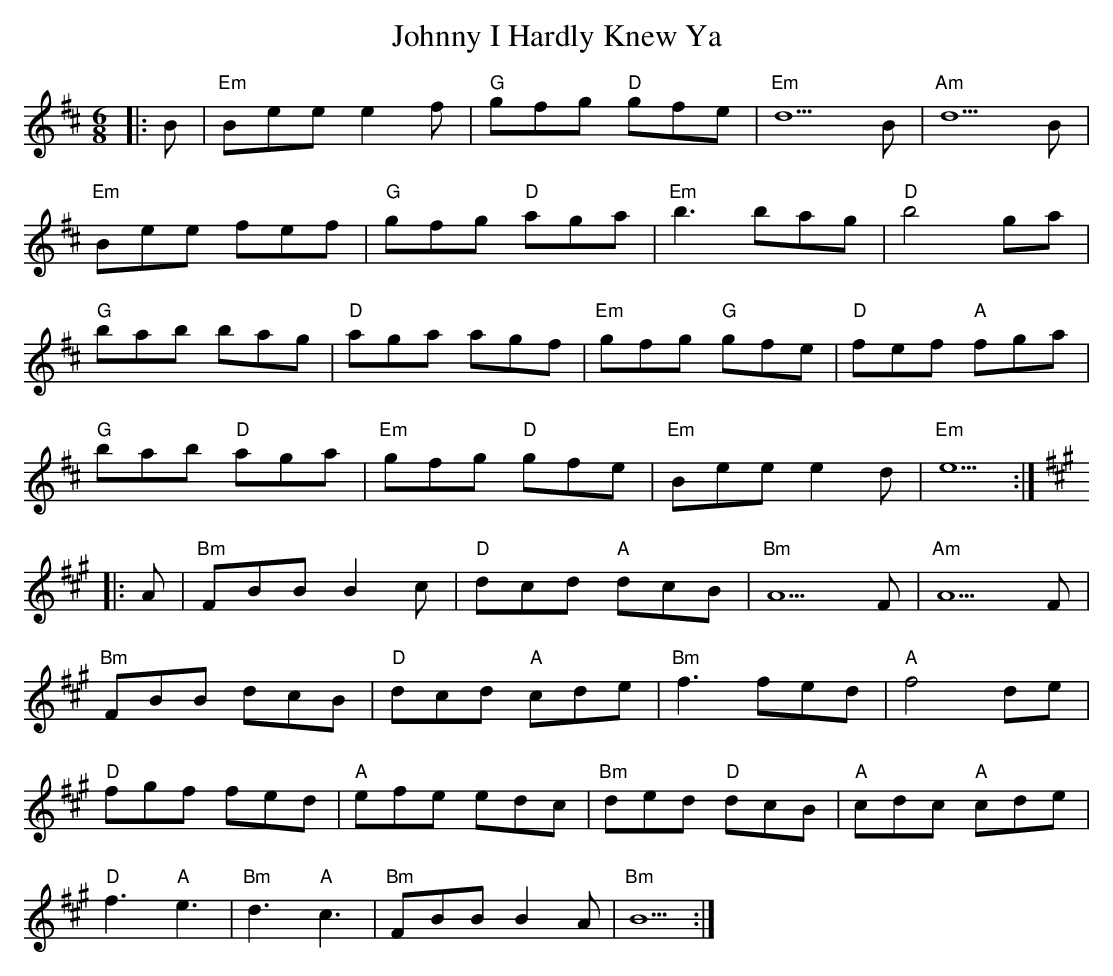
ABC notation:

X:1
T: Johnny I Hardly Knew Ya
M: 6/8
L: 1/8
K: Edor
|:B|"Em"Bee e2f|"G"gfg "D"gfe|"Em"d5B|"Am"d5B|
"Em"Bee fef|"G"gfg "D"aga|"Em"b3bag|"D"b4ga|
"G"bab bag|"D"aga agf|"Em"gfg "G"gfe|"D"fef "A"fga|
"G"bab "D"aga|"Em"gfg "D"gfe|"Em"Bee e2d|"Em"e5:|
K: Bdor
|:A|"Bm"FBB B2c|"D"dcd "A"dcB|"Bm"A5F|"Am"A5F|
"Bm"FBB dcB|"D"dcd "A"cde|"Bm"f3fed|"A"f4 de|
"D"fgf fed|"A"efe edc|"Bm"ded "D"dcB|"A"cdc "A"cde|
"D"f3 "A"e3|"Bm"d3 "A"c3|"Bm"FBB B2A|"Bm"B5:|
